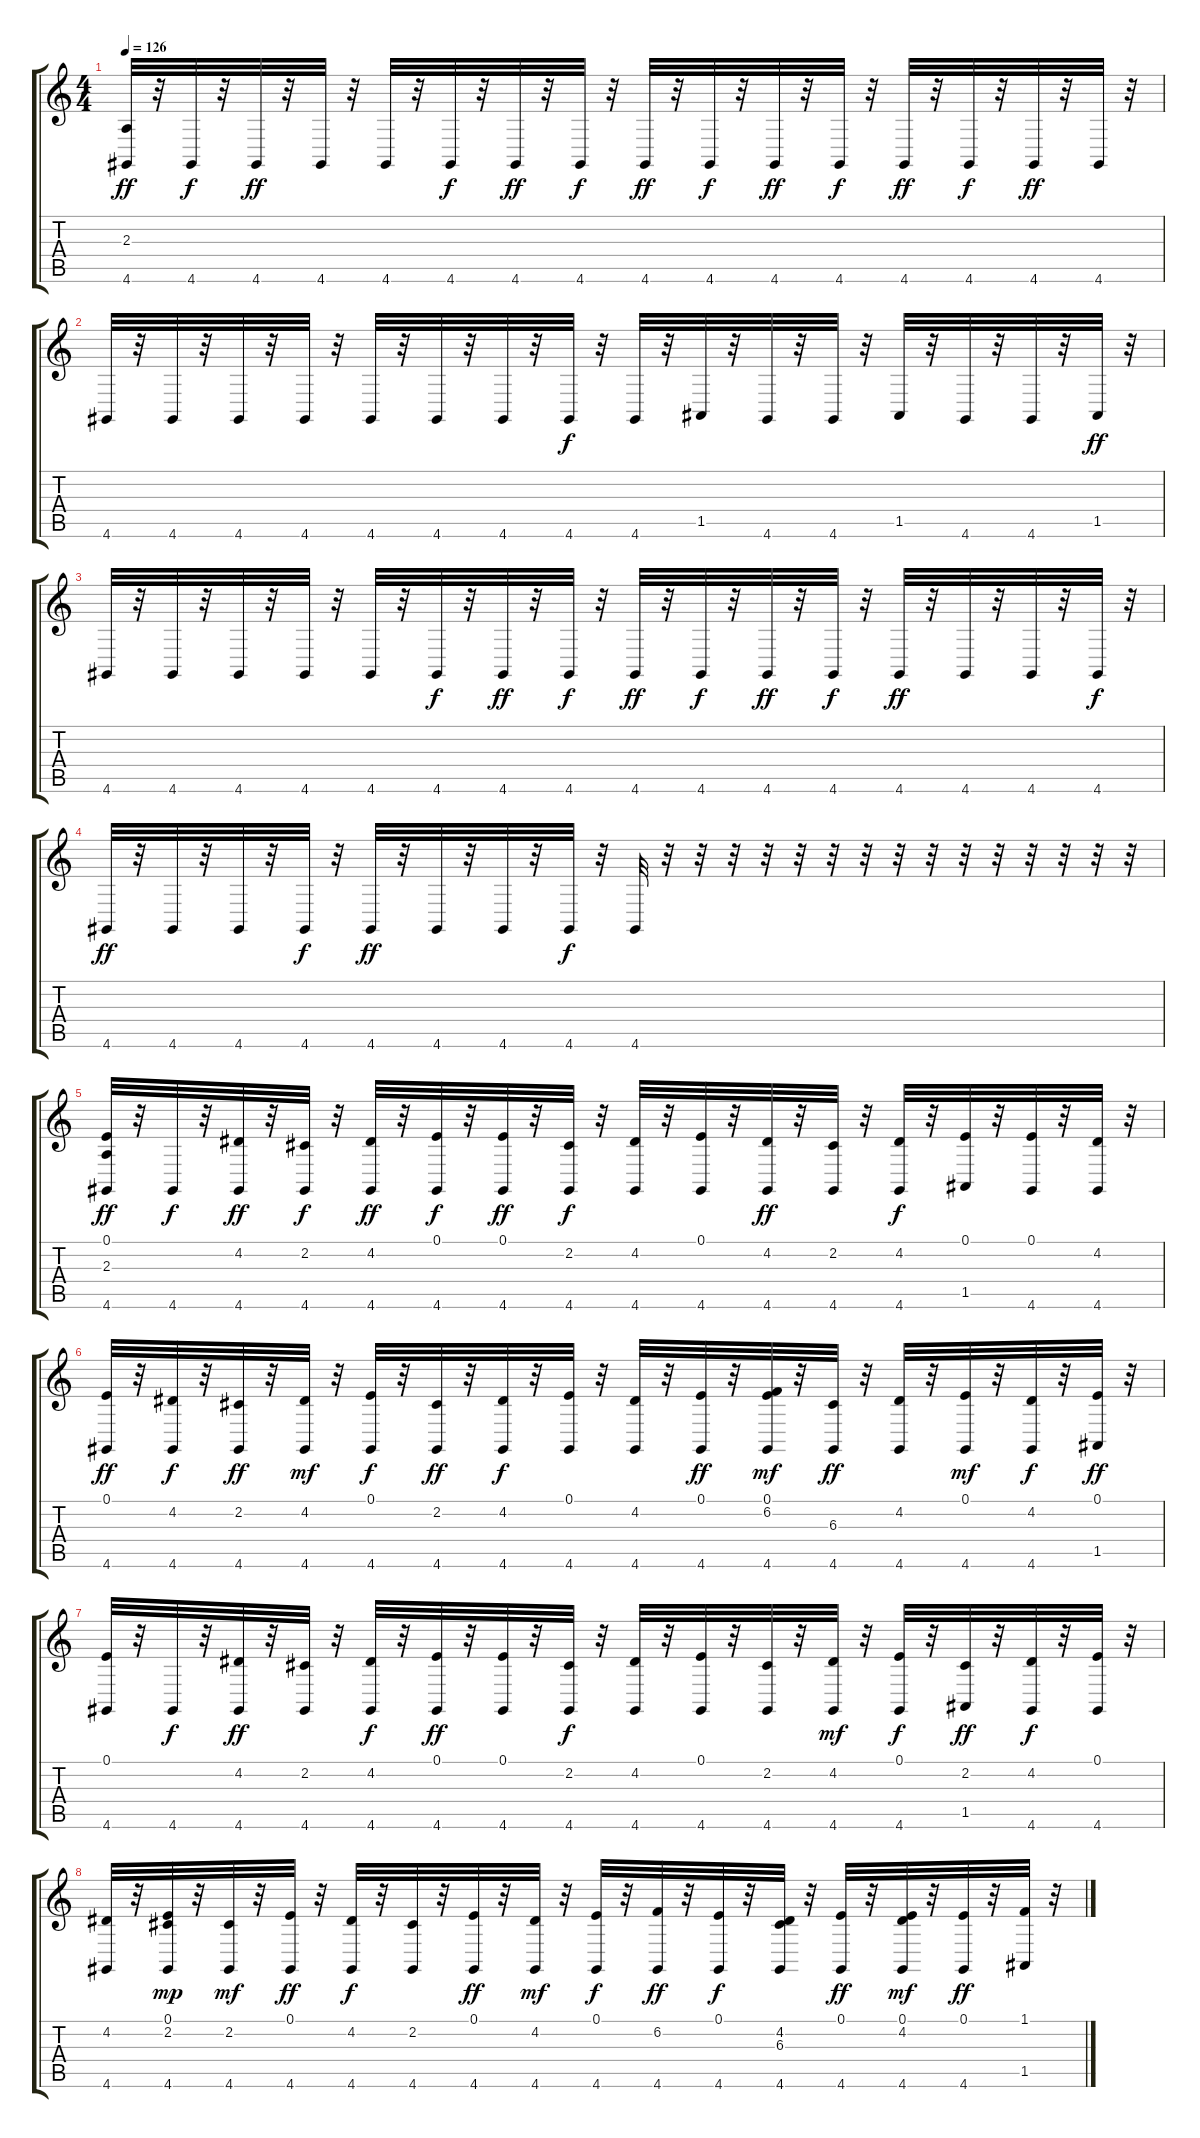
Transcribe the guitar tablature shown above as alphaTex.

\track "" {instrument brightacousticpiano}
\staff {score tabs}
\tuning (E4 B3 G3 D3 A2 E2) {hide}
\ts (4 4)
\tempo 126
\clef g2
\ks c
(2.3 4.6).32{dy ff} r.32 4.6.32{dy f} r.32 4.6.32{dy ff} r.32 4.6.32 r.32 4.6.32 r.32 4.6.32{dy f} r.32 4.6.32{dy ff} r.32 4.6.32{dy f} r.32 4.6.32{dy ff} r.32 4.6.32{dy f} r.32 4.6.32{dy ff} r.32 4.6.32{dy f} r.32 4.6.32{dy ff} r.32 4.6.32{dy f} r.32 4.6.32{dy ff} r.32 4.6.32 r.32 |
4.6.32 r.32 4.6.32 r.32 4.6.32 r.32 4.6.32 r.32 4.6.32 r.32 4.6.32 r.32 4.6.32 r.32 4.6.32{dy f} r.32 4.6.32 r.32 1.5.32 r.32 4.6.32 r.32 4.6.32 r.32 1.5.32 r.32 4.6.32 r.32 4.6.32 r.32 1.5.32{dy ff} r.32 |
4.6.32 r.32 4.6.32 r.32 4.6.32 r.32 4.6.32 r.32 4.6.32 r.32 4.6.32{dy f} r.32 4.6.32{dy ff} r.32 4.6.32{dy f} r.32 4.6.32{dy ff} r.32 4.6.32{dy f} r.32 4.6.32{dy ff} r.32 4.6.32{dy f} r.32 4.6.32{dy ff} r.32 4.6.32 r.32 4.6.32 r.32 4.6.32{dy f} r.32 |
4.6.32{dy ff} r.32 4.6.32 r.32 4.6.32 r.32 4.6.32{dy f} r.32 4.6.32{dy ff} r.32 4.6.32 r.32 4.6.32 r.32 4.6.32{dy f} r.32 4.6.32 r.32 r.32 r.32 r.32 r.32 r.32 r.32 r.32 r.32 r.32 r.32 r.32 r.32 r.32 r.32 |
(0.1 2.3 4.6).32{dy ff} r.32 4.6.32{dy f} r.32 (4.2 4.6).32{dy ff} r.32 (2.2 4.6).32{dy f} r.32 (4.2 4.6).32{dy ff} r.32 (0.1 4.6).32{dy f} r.32 (0.1 4.6).32{dy ff} r.32 (2.2 4.6).32{dy f} r.32 (4.2 4.6).32 r.32 (0.1 4.6).32 r.32 (4.2 4.6).32{dy ff} r.32 (2.2 4.6).32 r.32 (4.2 4.6).32{dy f} r.32 (0.1 1.5).32 r.32 (0.1 4.6).32 r.32 (4.2 4.6).32 r.32 |
(0.1 4.6).32{dy ff} r.32 (4.2 4.6).32{dy f} r.32 (2.2 4.6).32{dy ff} r.32 (4.2 4.6).32{dy mf} r.32 (0.1 4.6).32{dy f} r.32 (2.2 4.6).32{dy ff} r.32 (4.2 4.6).32{dy f} r.32 (0.1 4.6).32 r.32 (4.2 4.6).32 r.32 (0.1 4.6).32{dy ff} r.32 (0.1 6.2 4.6).32{dy mf} r.32 (6.3 4.6).32{dy ff} r.32 (4.2 4.6).32 r.32 (0.1 4.6).32{dy mf} r.32 (4.2 4.6).32{dy f} r.32 (0.1 1.5).32{dy ff} r.32 |
(0.1 4.6).32 r.32 4.6.32{dy f} r.32 (4.2 4.6).32{dy ff} r.32 (2.2 4.6).32 r.32 (4.2 4.6).32{dy f} r.32 (0.1 4.6).32{dy ff} r.32 (0.1 4.6).32 r.32 (2.2 4.6).32{dy f} r.32 (4.2 4.6).32 r.32 (0.1 4.6).32 r.32 (2.2 4.6).32 r.32 (4.2 4.6).32{dy mf} r.32 (0.1 4.6).32{dy f} r.32 (2.2 1.5).32{dy ff} r.32 (4.2 4.6).32{dy f} r.32 (0.1 4.6).32 r.32 |
(4.2 4.6).32 r.32 (0.1 2.2 4.6).32{dy mp} r.32 (2.2 4.6).32{dy mf} r.32 (0.1 4.6).32{dy ff} r.32 (4.2 4.6).32{dy f} r.32 (2.2 4.6).32 r.32 (0.1 4.6).32{dy ff} r.32 (4.2 4.6).32{dy mf} r.32 (0.1 4.6).32{dy f} r.32 (6.2 4.6).32{dy ff} r.32 (0.1 4.6).32{dy f} r.32 (4.2 6.3 4.6).32 r.32 (0.1 4.6).32{dy ff} r.32 (0.1 4.2 4.6).32{dy mf} r.32 (0.1 4.6).32{dy ff} r.32 (1.1 1.5).32 r.32
